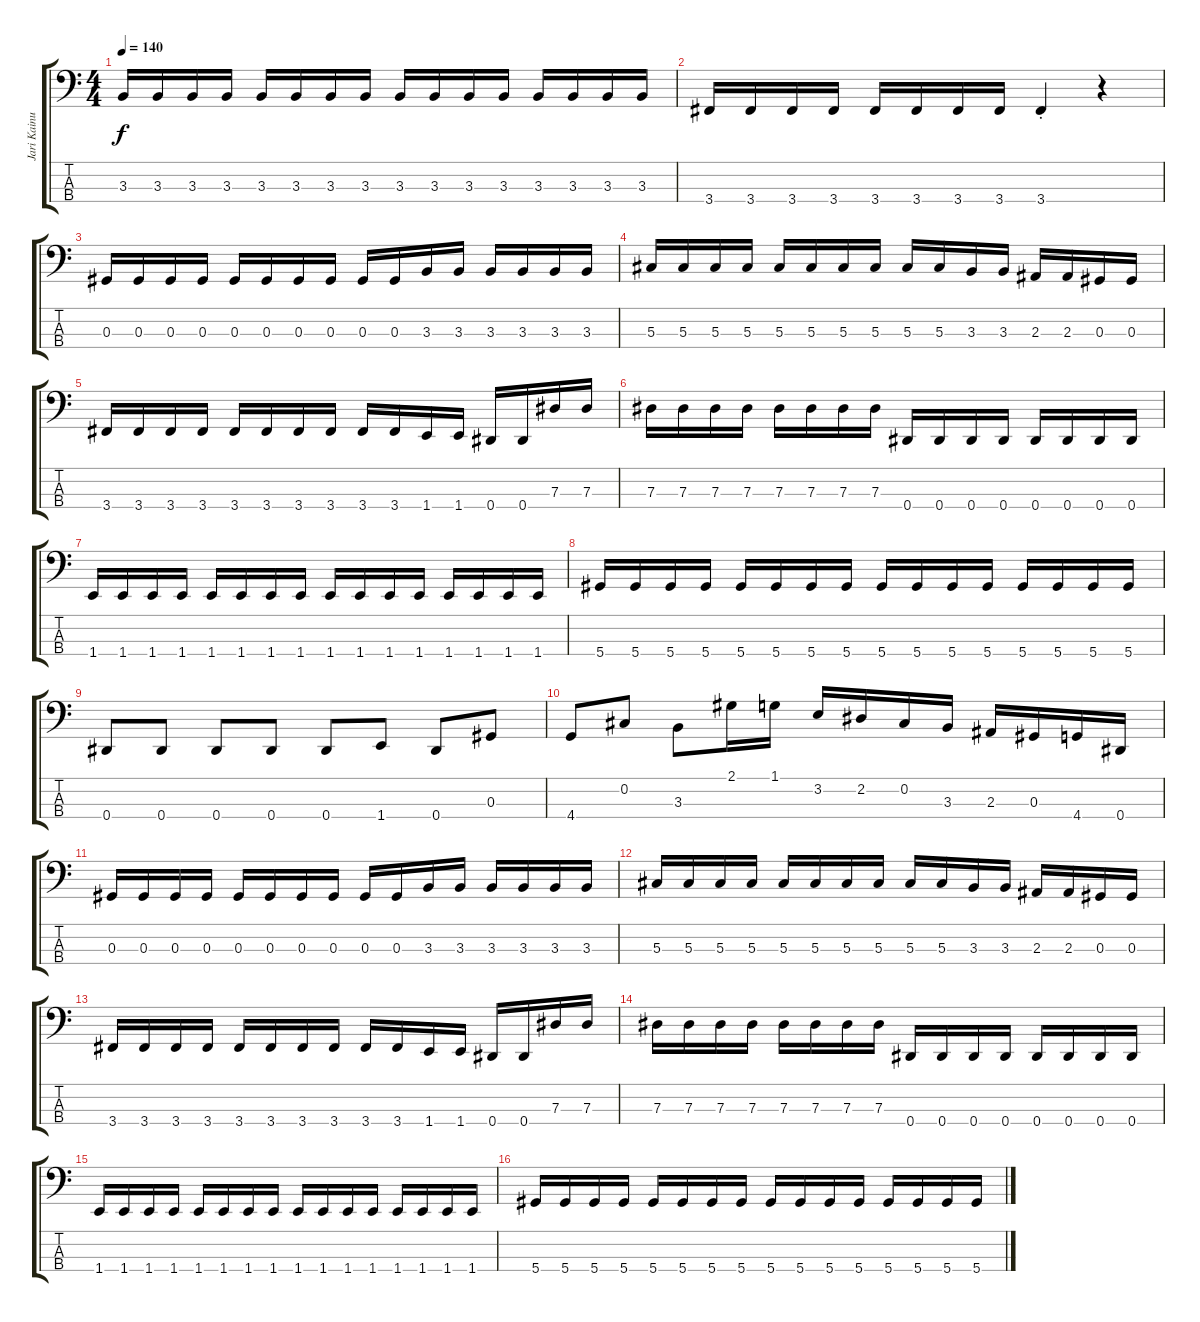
\track ("Jari Kainulainen" "Jari Kainu") {instrument electricbassfinger}
\staff {score tabs}
\tuning (Gb2 Db2 Ab1 Eb1) {hide}
\ts (4 4)
\tempo 140
\clef f4
\ks c
3.3.16{dy f} 3.3.16 3.3.16 3.3.16 3.3.16 3.3.16 3.3.16 3.3.16 3.3.16 3.3.16 3.3.16 3.3.16 3.3.16 3.3.16 3.3.16 3.3.16 |
3.4.16 3.4.16 3.4.16 3.4.16 3.4.16 3.4.16 3.4.16 3.4.16 3.4{st}.4 r.4 |
0.3.16 0.3.16 0.3.16 0.3.16 0.3.16 0.3.16 0.3.16 0.3.16 0.3.16 0.3.16 3.3.16 3.3.16 3.3.16 3.3.16 3.3.16 3.3.16 |
5.3.16 5.3.16 5.3.16 5.3.16 5.3.16 5.3.16 5.3.16 5.3.16 5.3.16 5.3.16 3.3.16 3.3.16 2.3.16 2.3.16 0.3.16 0.3.16 |
3.4.16 3.4.16 3.4.16 3.4.16 3.4.16 3.4.16 3.4.16 3.4.16 3.4.16 3.4.16 1.4.16 1.4.16 0.4.16 0.4.16 7.3.16 7.3.16 |
7.3.16 7.3.16 7.3.16 7.3.16 7.3.16 7.3.16 7.3.16 7.3.16 0.4.16 0.4.16 0.4.16 0.4.16 0.4.16 0.4.16 0.4.16 0.4.16 |
1.4.16 1.4.16 1.4.16 1.4.16 1.4.16 1.4.16 1.4.16 1.4.16 1.4.16 1.4.16 1.4.16 1.4.16 1.4.16 1.4.16 1.4.16 1.4.16 |
5.4.16 5.4.16 5.4.16 5.4.16 5.4.16 5.4.16 5.4.16 5.4.16 5.4.16 5.4.16 5.4.16 5.4.16 5.4.16 5.4.16 5.4.16 5.4.16 |
0.4.8 0.4.8 0.4.8 0.4.8 0.4.8 1.4.8 0.4.8 0.3.8 |
4.4.8 0.2.8 3.3.8 2.1.16 1.1.16 3.2.16 2.2.16 0.2.16 3.3.16 2.3.16 0.3.16 4.4.16 0.4.16 |
0.3.16 0.3.16 0.3.16 0.3.16 0.3.16 0.3.16 0.3.16 0.3.16 0.3.16 0.3.16 3.3.16 3.3.16 3.3.16 3.3.16 3.3.16 3.3.16 |
5.3.16 5.3.16 5.3.16 5.3.16 5.3.16 5.3.16 5.3.16 5.3.16 5.3.16 5.3.16 3.3.16 3.3.16 2.3.16 2.3.16 0.3.16 0.3.16 |
3.4.16 3.4.16 3.4.16 3.4.16 3.4.16 3.4.16 3.4.16 3.4.16 3.4.16 3.4.16 1.4.16 1.4.16 0.4.16 0.4.16 7.3.16 7.3.16 |
7.3.16 7.3.16 7.3.16 7.3.16 7.3.16 7.3.16 7.3.16 7.3.16 0.4.16 0.4.16 0.4.16 0.4.16 0.4.16 0.4.16 0.4.16 0.4.16 |
1.4.16 1.4.16 1.4.16 1.4.16 1.4.16 1.4.16 1.4.16 1.4.16 1.4.16 1.4.16 1.4.16 1.4.16 1.4.16 1.4.16 1.4.16 1.4.16 |
5.4.16 5.4.16 5.4.16 5.4.16 5.4.16 5.4.16 5.4.16 5.4.16 5.4.16 5.4.16 5.4.16 5.4.16 5.4.16 5.4.16 5.4.16 5.4.16
